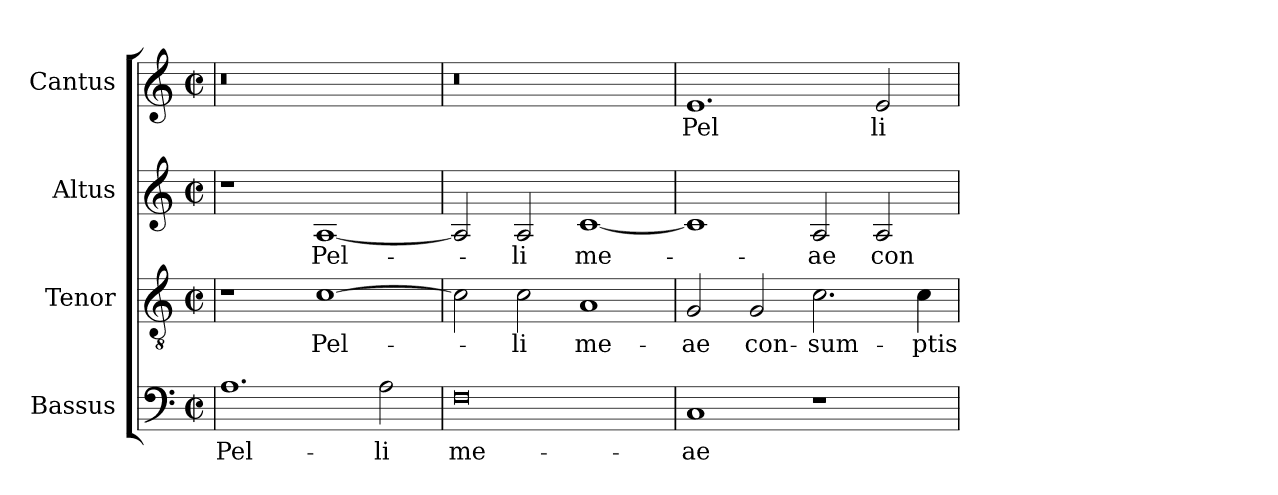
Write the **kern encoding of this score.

**kern	**text	**kern	**text	**kern	**text	**kern	**text
*part4	*part4	*part3	*part3	*part2	*part2	*part1	*part1
*staff4	*staff4	*staff3	*staff3	*staff2	*staff2	*staff1	*staff1
*I"Bassus	*	*I"Tenor	*	*I"Altus	*	*I"Cantus	*
!!LO:PB:g=z
*stria5	*	*stria5	*	*stria5	*	*stria5	*
*clefF4	*	*clefGv2	*	*clefG2	*	*clefG2	*
*M2/2	*	*M2/2	*	*M2/2	*	*M2/2	*
*met(c|)	*	*met(c|)	*	*met(c|)	*	*met(c|)	*
=1	=1!	=1	=1!	=1	=1!	=1!	=1!
!	!LO:LY:b:cj	!	!	!	!	!	!
1.A	Pel-	1r	.	1r	.	0r	.
!	!	!	!LO:LY:b:cj	!	!LO:LY:b:cj	!	!
.	.	[>1c	Pel-	[<1A	Pel-	.	.
!	!LO:LY:b:cj	!	!	!	!	!	!
2A\	-li	.	.	.	.	.	.
=2	=2	=2	=2	=2	=2	=2	=2
!	!LO:LY:b:cj	!	!	!	!	!	!
0F	me-	2c\]	.	2A/]	.	0r	.
!	!	!	!LO:LY:b:cj	!	!LO:LY:b:cj	!	!
.	.	2c\	-li	2A/	-li	.	.
!	!	!	!LO:LY:b:cj	!	!LO:LY:b:cj	!	!
.	.	1A	me-	[<1c	me-	.	.
=3	=3	=3	=3	=3	=3	=3	=3
!	!LO:LY:b:cj	!	!LO:LY:b:cj	!	!	!	!LO:LY:b:cj
1C	-ae	2G/	-ae	1c]	.	1.e	Pel
!	!	!	!LO:LY:b:cj	!	!	!	!
.	.	2G/	con-	.	.	.	.
!	!	!	!LO:LY:b:cj	!	!LO:LY:b:cj	!	!
1r	.	2.c\	-sum-	2A/	-ae	.	.
!	!	!	!	!	!LO:LY:b:cj	!	!LO:LY:b:cj
.	.	.	.	2A/	con-	2e/	li
!	!	!	!LO:LY:b:cj	!	!	!	!
.	.	4c\	-ptis	.	.	.	.
=	=	=	=	=	=	=	=
*-	*-	*-	*-	*-	*-	*-	*-
